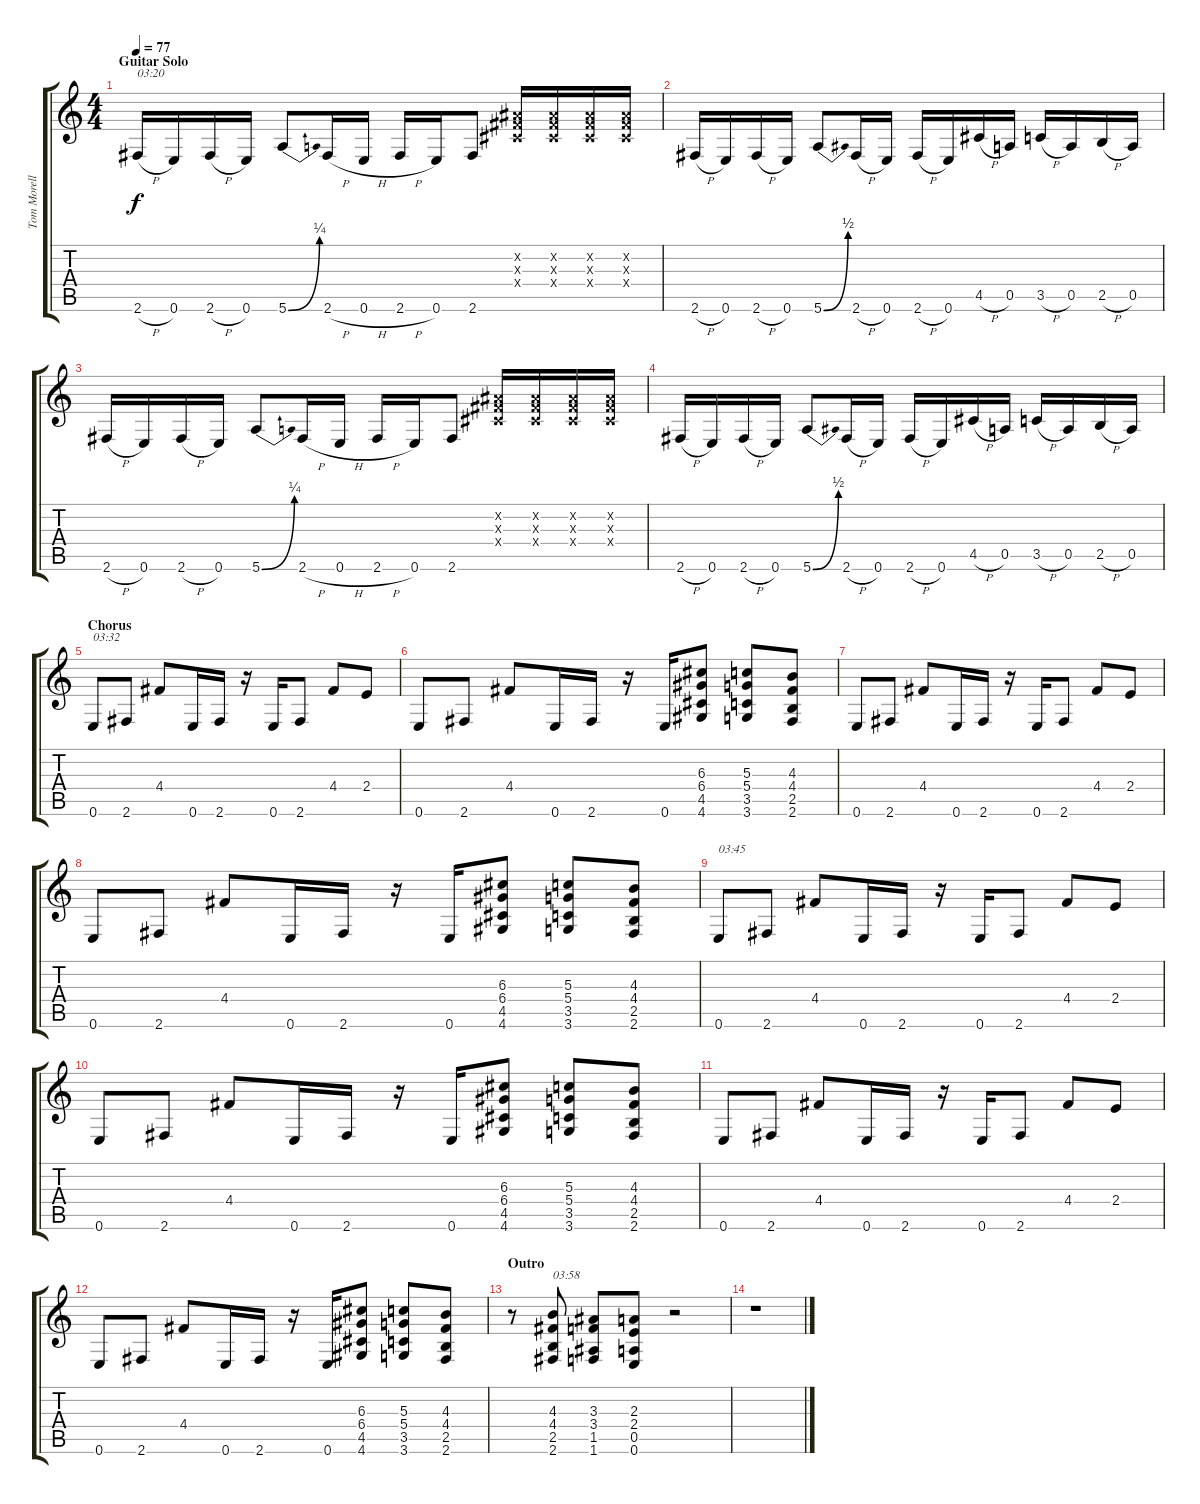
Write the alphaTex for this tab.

\track ("Tom Morello / Guitar" "Tom Morell") {instrument distortionguitar}
\staff {score tabs}
\tuning (E4 B3 G3 D3 A2 E2) {hide}
\ts (4 4)
\section ("" "Guitar Solo")
\tempo 77
\clef g2
\ks c
2.6{h}.16{txt "03:20" dy f} 0.6.16 2.6{h}.16 0.6.16 5.6{be (bend 0 0 60 1)}.8 2.6{h}.16 0.6{h}.16 2.6{h}.16 0.6.16 2.6.8 (-1.2{x} -1.3{x} -1.4{x}).16 (-1.2{x} -1.3{x} -1.4{x}).16 (-1.2{x} -1.3{x} -1.4{x}).16 (-1.2{x} -1.3{x} -1.4{x}).16 |
2.6{h}.16 0.6.16 2.6{h}.16 0.6.16 5.6{be (bend 0 0 60 2)}.8 2.6{h}.16 0.6.16 2.6{h}.16 0.6.16 4.5{h}.16 0.5.16 3.5{h}.16 0.5.16 2.5{h}.16 0.5.16 |
2.6{h}.16 0.6.16 2.6{h}.16 0.6.16 5.6{be (bend 0 0 60 1)}.8 2.6{h}.16 0.6{h}.16 2.6{h}.16 0.6.16 2.6.8 (-1.2{x} -1.3{x} -1.4{x}).16 (-1.2{x} -1.3{x} -1.4{x}).16 (-1.2{x} -1.3{x} -1.4{x}).16 (-1.2{x} -1.3{x} -1.4{x}).16 |
2.6{h}.16 0.6.16 2.6{h}.16 0.6.16 5.6{be (bend 0 0 60 2)}.8 2.6{h}.16 0.6.16 2.6{h}.16 0.6.16 4.5{h}.16 0.5.16 3.5{h}.16 0.5.16 2.5{h}.16 0.5.16 |
\section ("" "Chorus")
0.6.8{txt "03:32"} 2.6.8 4.4.8 0.6.16 2.6.16 r.16 0.6.16 2.6.8 4.4.8 2.4.8 |
0.6.8 2.6.8 4.4.8 0.6.16 2.6.16 r.16 0.6.16 (6.3 6.4 4.5 4.6).8 (5.3 5.4 3.5 3.6).8 (4.3 4.4 2.5 2.6).8 |
0.6.8 2.6.8 4.4.8 0.6.16 2.6.16 r.16 0.6.16 2.6.8 4.4.8 2.4.8 |
0.6.8 2.6.8 4.4.8 0.6.16 2.6.16 r.16 0.6.16 (6.3 6.4 4.5 4.6).8 (5.3 5.4 3.5 3.6).8 (4.3 4.4 2.5 2.6).8 |
0.6.8{txt "03:45"} 2.6.8 4.4.8 0.6.16 2.6.16 r.16 0.6.16 2.6.8 4.4.8 2.4.8 |
0.6.8 2.6.8 4.4.8 0.6.16 2.6.16 r.16 0.6.16 (6.3 6.4 4.5 4.6).8 (5.3 5.4 3.5 3.6).8 (4.3 4.4 2.5 2.6).8 |
0.6.8 2.6.8 4.4.8 0.6.16 2.6.16 r.16 0.6.16 2.6.8 4.4.8 2.4.8 |
0.6.8 2.6.8 4.4.8 0.6.16 2.6.16 r.16 0.6.16 (6.3 6.4 4.5 4.6).8 (5.3 5.4 3.5 3.6).8 (4.3 4.4 2.5 2.6).8 |
\section ("" "Outro")
r.8 (4.3 4.4 2.5 2.6).8{txt "03:58"} (3.3 3.4 1.5 1.6).8 (2.3 2.4 0.5 0.6).8 r.2 |
r.1
